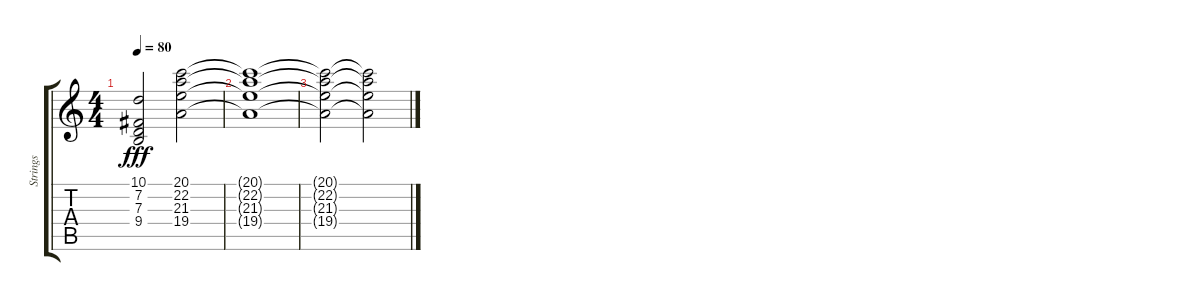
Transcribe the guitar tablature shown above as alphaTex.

\track ("Strings" "Strings") {instrument stringensemble1}
\staff {score tabs}
\tuning (E4 B3 G3 D3 A2 E2) {hide}
\ts (4 4)
\tempo 80
\clef g2
\ks c
(10.1{t} 7.2{t} 7.3{t} 9.4{t}).2{dy fff volume 0} (20.1 22.2 21.3 19.4).2{volume 16 instrument stringensemble2} |
(20.1{t} 22.2{t} 21.3{t} 19.4{t}).1 |
(20.1{t} 22.2{t} 21.3{t} 19.4{t}).2 (20.1{t} 22.2{t} 21.3{t} 19.4{t}).2{volume 0}
